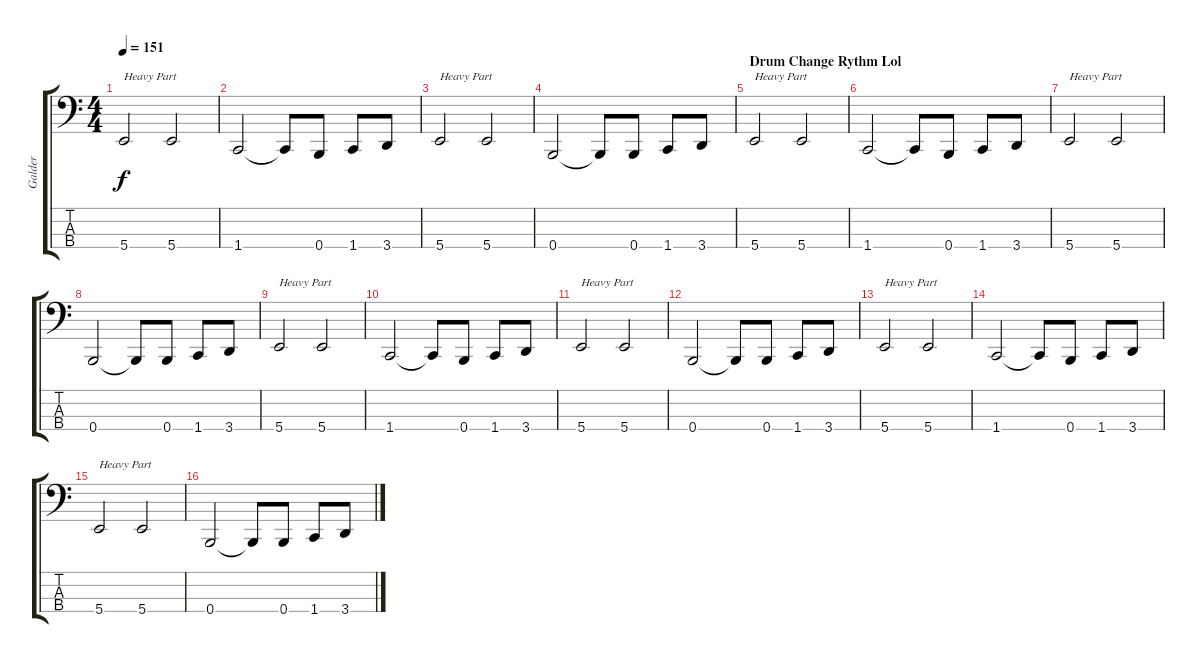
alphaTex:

\track ("Galder" "Galder") {instrument electricbassfinger}
\staff {score tabs}
\tuning (D2 A1 E1 B0) {hide}
\ts (4 4)
\tempo 151
\clef f4
\ks c
5.4.2{txt "Heavy Part" dy f} 5.4.2 |
1.4.2 1.4{t}.8 0.4.8 1.4.8 3.4.8 |
5.4.2{txt "Heavy Part"} 5.4.2 |
0.4.2 0.4{t}.8 0.4.8 1.4.8 3.4.8 |
\section ("" "Drum Change Rythm Lol")
5.4.2{txt "Heavy Part"} 5.4.2 |
1.4.2 1.4{t}.8 0.4.8 1.4.8 3.4.8 |
5.4.2{txt "Heavy Part"} 5.4.2 |
0.4.2 0.4{t}.8 0.4.8 1.4.8 3.4.8 |
5.4.2{txt "Heavy Part"} 5.4.2 |
1.4.2 1.4{t}.8 0.4.8 1.4.8 3.4.8 |
5.4.2{txt "Heavy Part"} 5.4.2 |
0.4.2 0.4{t}.8 0.4.8 1.4.8 3.4.8 |
5.4.2{txt "Heavy Part"} 5.4.2 |
1.4.2 1.4{t}.8 0.4.8 1.4.8 3.4.8 |
5.4.2{txt "Heavy Part"} 5.4.2 |
0.4.2 0.4{t}.8 0.4.8 1.4.8 3.4.8
